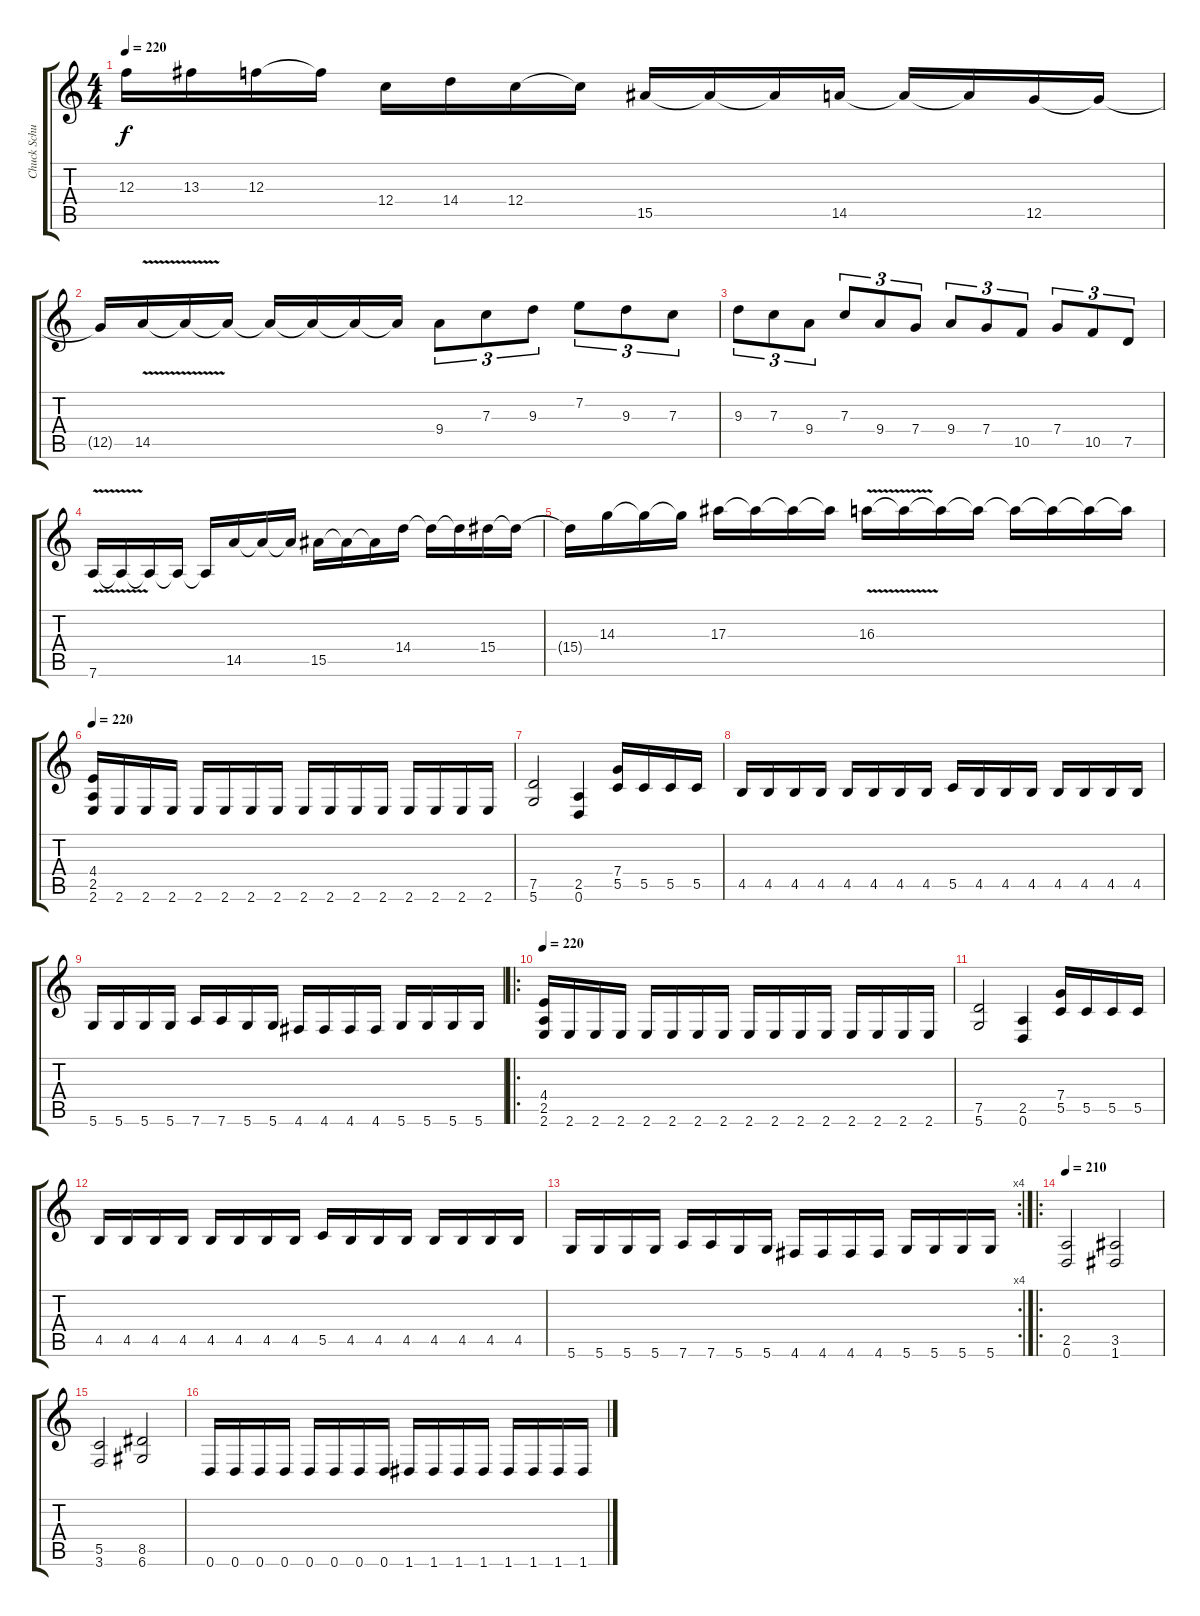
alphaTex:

\track ("Chuck Schuldiner" "Chuck Schu") {instrument distortionguitar}
\staff {score tabs}
\tuning (D4 A3 F3 C3 G2 D2) {hide}
\ts (4 4)
\tempo 220
\clef g2
\ks c
12.3.16{dy f} 13.3.16 12.3.16 12.3{t}.16 12.4.16 14.4.16 12.4.16 12.4{t}.16 15.5.16 15.5{t}.16 15.5{t}.16 14.5.16 14.5{t}.16 14.5{t}.16 12.5.16 12.5{t}.16 |
12.5{t}.16 14.5{v}.16 14.5{t}.16 14.5{t}.16 14.5{t}.16 14.5{t}.16 14.5{t}.16 14.5{t}.16 9.4.8{tu (3 2)} 7.3.8{tu (3 2)} 9.3.8{tu (3 2)} 7.2.8{tu (3 2)} 9.3.8{tu (3 2)} 7.3.8{tu (3 2)} |
9.3.8{tu (3 2)} 7.3.8{tu (3 2)} 9.4.8{tu (3 2)} 7.3.8{tu (3 2)} 9.4.8{tu (3 2)} 7.4.8{tu (3 2)} 9.4.8{tu (3 2)} 7.4.8{tu (3 2)} 10.5.8{tu (3 2)} 7.4.8{tu (3 2)} 10.5.8{tu (3 2)} 7.5.8{tu (3 2)} |
7.6{v}.16 7.6{t}.16 7.6{t}.16 7.6{t}.16 7.6{t}.16 14.5.16 14.5{t}.16 14.5{t}.16 15.5.16 15.5{t}.16 15.5{t}.16 14.4.16 14.4{t}.16 14.4{t}.16 15.4.16 15.4{t}.16 |
15.4{t}.16 14.3.16 14.3{t}.16 14.3{t}.16 17.3.16 17.3{t}.16 17.3{t}.16 17.3{t}.16 16.3{v}.16 16.3{t}.16 16.3{t}.16 16.3{t}.16 16.3{t}.16 16.3{t}.16 16.3{t}.16 16.3{t}.16 |
\tempo 220
(4.4 2.5 2.6).16 2.6.16 2.6.16 2.6.16 2.6.16 2.6.16 2.6.16 2.6.16 2.6.16 2.6.16 2.6.16 2.6.16 2.6.16 2.6.16 2.6.16 2.6.16 |
(7.5 5.6).2 (2.5 0.6).4 (7.4 5.5).16 5.5.16 5.5.16 5.5.16 |
4.5.16 4.5.16 4.5.16 4.5.16 4.5.16 4.5.16 4.5.16 4.5.16 5.5.16 4.5.16 4.5.16 4.5.16 4.5.16 4.5.16 4.5.16 4.5.16 |
5.6.16 5.6.16 5.6.16 5.6.16 7.6.16 7.6.16 5.6.16 5.6.16 4.6.16 4.6.16 4.6.16 4.6.16 5.6.16 5.6.16 5.6.16 5.6.16 |
\ro
\tempo 220
(4.4 2.5 2.6).16 2.6.16 2.6.16 2.6.16 2.6.16 2.6.16 2.6.16 2.6.16 2.6.16 2.6.16 2.6.16 2.6.16 2.6.16 2.6.16 2.6.16 2.6.16 |
(7.5 5.6).2 (2.5 0.6).4 (7.4 5.5).16 5.5.16 5.5.16 5.5.16 |
4.5.16 4.5.16 4.5.16 4.5.16 4.5.16 4.5.16 4.5.16 4.5.16 5.5.16 4.5.16 4.5.16 4.5.16 4.5.16 4.5.16 4.5.16 4.5.16 |
\rc 4
5.6.16 5.6.16 5.6.16 5.6.16 7.6.16 7.6.16 5.6.16 5.6.16 4.6.16 4.6.16 4.6.16 4.6.16 5.6.16 5.6.16 5.6.16 5.6.16 |
\ro
\tempo 210
(2.5 0.6).2 (3.5 1.6).2 |
(5.5 3.6).2 (8.5 6.6).2 |
0.6.16 0.6.16 0.6.16 0.6.16 0.6.16 0.6.16 0.6.16 0.6.16 1.6.16 1.6.16 1.6.16 1.6.16 1.6.16 1.6.16 1.6.16 1.6.16
